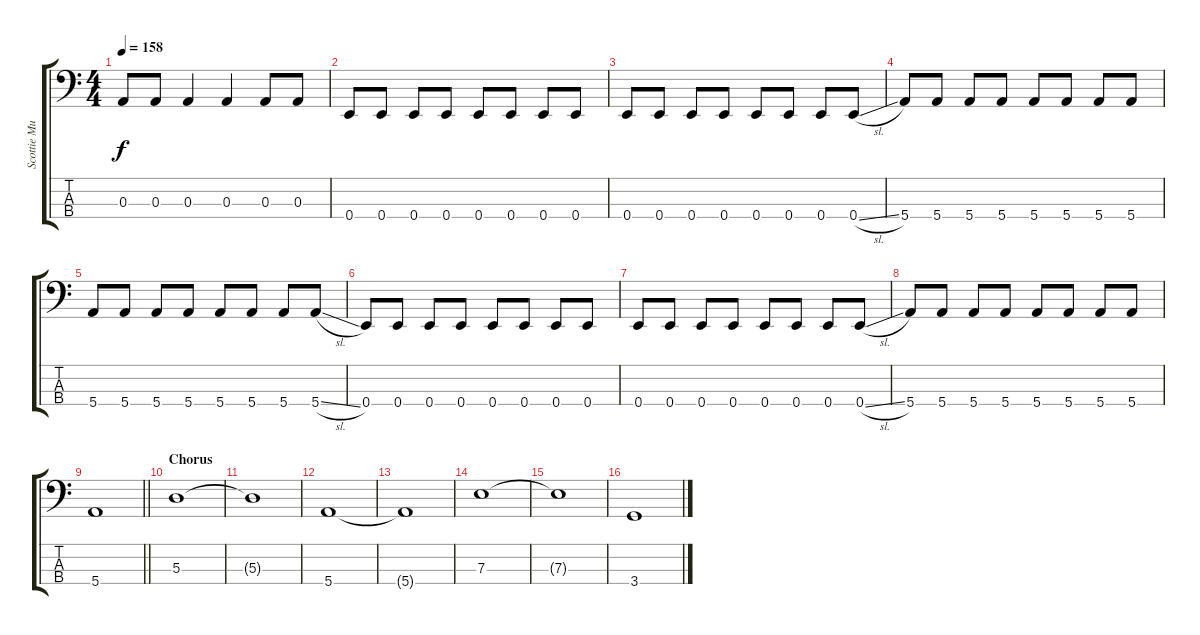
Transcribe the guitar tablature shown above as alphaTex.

\track ("Scottie Murphy - Bass" "Scottie Mu") {instrument electricbasspick}
\staff {score tabs}
\tuning (G2 D2 A1 E1) {hide}
\ts (4 4)
\tempo 158
\clef f4
\ks c
0.3{t}.8{dy f} 0.3.8 0.3.4 0.3.4 0.3.8 0.3.8 |
0.4.8 0.4.8 0.4.8 0.4.8 0.4.8 0.4.8 0.4.8 0.4.8 |
0.4.8 0.4.8 0.4.8 0.4.8 0.4.8 0.4.8 0.4.8 0.4{sl}.8 |
5.4.8 5.4.8 5.4.8 5.4.8 5.4.8 5.4.8 5.4.8 5.4.8 |
5.4.8 5.4.8 5.4.8 5.4.8 5.4.8 5.4.8 5.4.8 5.4{sl}.8 |
0.4.8 0.4.8 0.4.8 0.4.8 0.4.8 0.4.8 0.4.8 0.4.8 |
0.4.8 0.4.8 0.4.8 0.4.8 0.4.8 0.4.8 0.4.8 0.4{sl}.8 |
5.4.8 5.4.8 5.4.8 5.4.8 5.4.8 5.4.8 5.4.8 5.4.8 |
\barLineRight lightlight
5.4.1 |
\section ("" "Chorus")
5.3.1 |
5.3{t}.1 |
5.4.1 |
5.4{t}.1 |
7.3.1 |
7.3{t}.1 |
3.4.1
